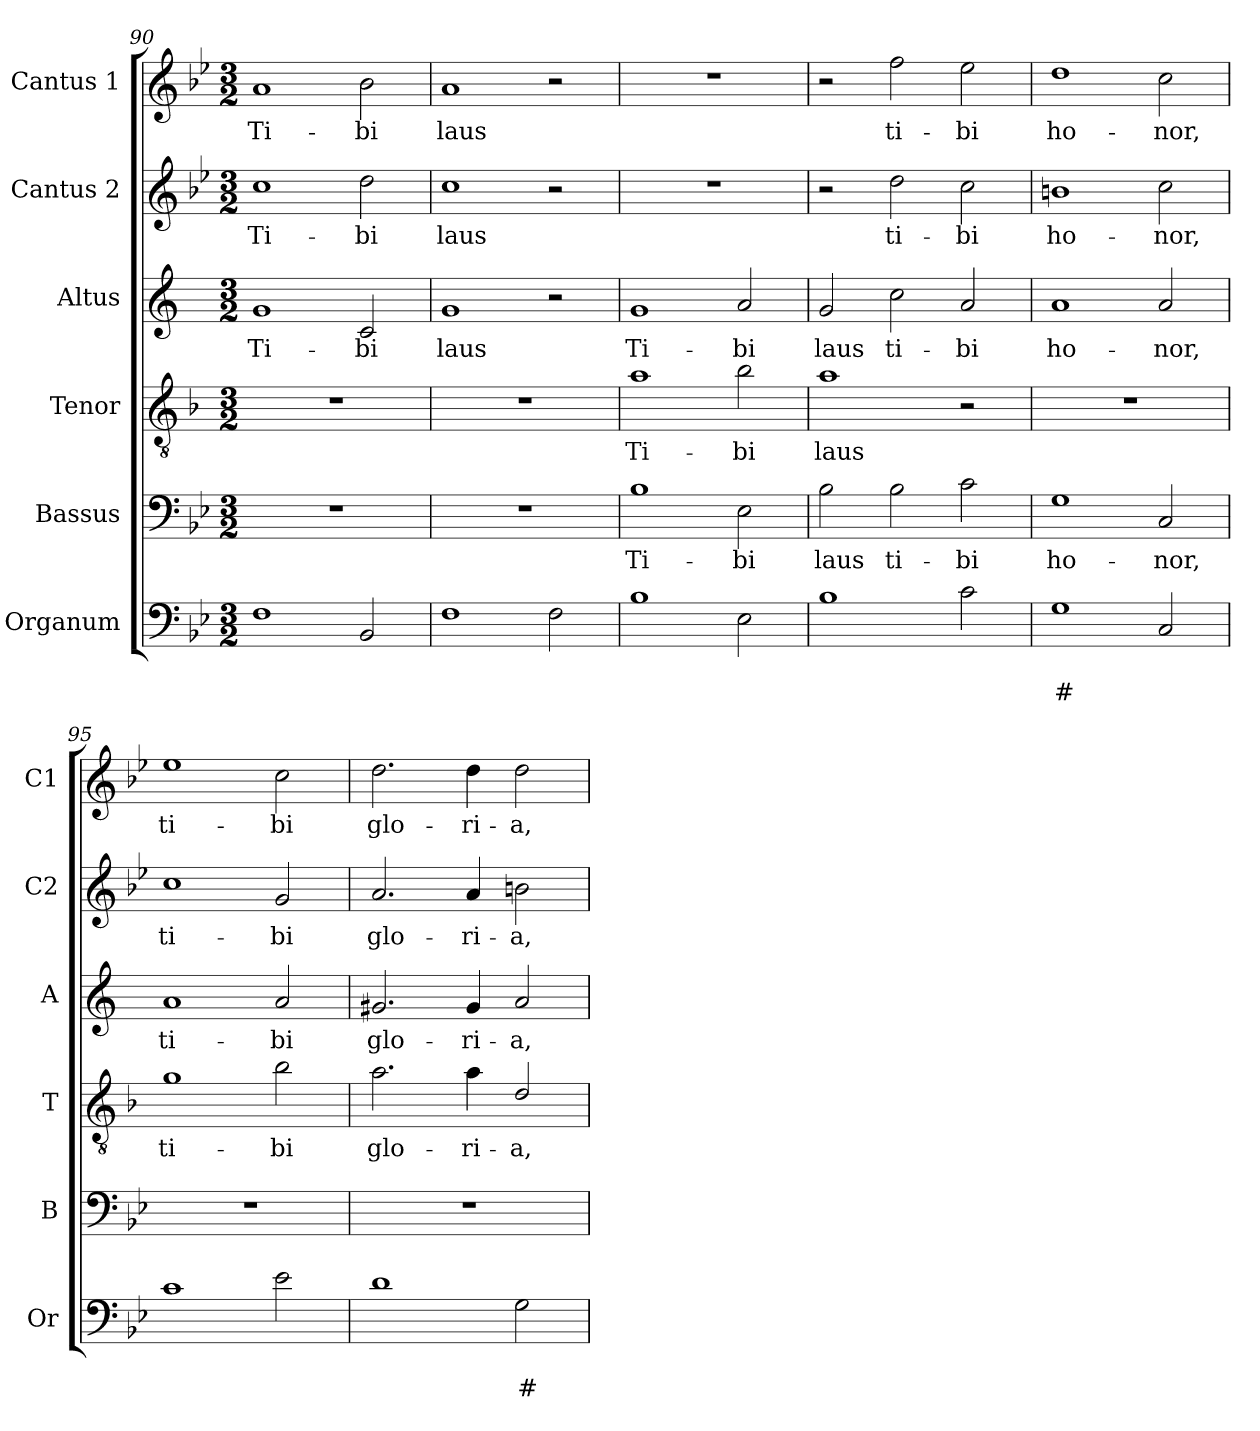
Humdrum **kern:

**kern	**text	**text	**kern	**text	**kern	**text	**kern	**text	**kern	**text	**kern	**text
*part6	*part6	*part6	*part5	*part5	*part4	*part4	*part3	*part3	*part2	*part2	*part1	*part1
*staff6	*staff6	*staff6	*staff5	*staff5	*staff4	*staff4	*staff3	*staff3	*staff2	*staff2	*staff1	*staff1
*I"Organum	*	*	*I"Bassus	*	*I"Tenor	*	*I"Altus	*	*I"Cantus 2	*	*I"Cantus 1	*
*I'Or	*	*	*I'B	*	*I'T	*	*I'A	*	*I'C2	*	*I'C1	*
*clefF4	*	*	*clefF4	*	*clefGv2	*	*clefG2	*	*clefG2	*	*clefG2	*
*	*	*	*	*	*ITrd4c7	*	*ITrd1c2	*	*	*	*	*
*k[b-e-]	*	*	*k[b-e-]	*	*k[b-e-]	*	*k[b-e-]	*	*k[b-e-]	*	*k[b-e-]	*
*B-:	*	*	*B-:	*	*B-:	*	*B-:	*	*B-:	*	*B-:	*
*M3/2	*	*	*M3/2	*	*M3/2	*	*M3/2	*	*M3/2	*	*M3/2	*
=90	=90	=90	=90	=90	=90	=90	=90	=90	=90	=90	=90	=90
!	!	!	!	!	!	!	!	!LO:LY:b	!	!LO:LY:b	!	!LO:LY:b
1F	.	.	1.r	.	1.r	.	1f	Ti-	1cc	Ti-	1a	Ti-
!	!	!	!	!	!	!	!	!LO:LY:b	!	!LO:LY:b	!	!LO:LY:b
2BB-/	.	.	.	.	.	.	2B-/	-bi	2dd\	-bi	2b-\	-bi
!!LO:LB:g=z
=91	=91	=91	=91	=91	=91	=91	=91	=91	=91	=91	=91	=91
!	!	!	!	!	!	!	!	!LO:LY:b	!	!LO:LY:b	!	!LO:LY:b
1F	.	.	1.r	.	1.r	.	1f	laus	1cc	laus	1a	laus
2F\	.	.	.	.	.	.	2r	.	2r	.	2r	.
=92	=92	=92	=92	=92	=92	=92	=92	=92	=92	=92	=92	=92
!	!	!	!	!LO:LY:b	!	!LO:LY:b	!	!LO:LY:b	!	!	!	!
1B-	.	.	1B-	Ti-	1d	Ti-	1f	Ti-	1.r	.	1.r	.
!	!	!	!	!LO:LY:b	!	!LO:LY:b	!	!LO:LY:b	!	!	!	!
2E-\	.	.	2E-\	-bi	2e-\	-bi	2g/	-bi	.	.	.	.
=93	=93	=93	=93	=93	=93	=93	=93	=93	=93	=93	=93	=93
!	!	!	!	!LO:LY:b	!	!LO:LY:b	!	!LO:LY:b	!	!	!	!
1B-	.	.	2B-\	laus	1d	laus	2f/	laus	2r	.	2r	.
!	!	!	!	!LO:LY:b	!	!	!	!LO:LY:b	!	!LO:LY:b	!	!LO:LY:b
.	.	.	2B-\	ti-	.	.	2b-\	ti-	2dd\	ti-	2ff\	ti-
!	!	!	!	!LO:LY:b	!	!	!	!LO:LY:b	!	!LO:LY:b	!	!LO:LY:b
2c\	.	.	2c\	-bi	2r	.	2g/	-bi	2cc\	-bi	2ee-\	-bi
=94	=94	=94	=94	=94	=94	=94	=94	=94	=94	=94	=94	=94
!	!	!LO:LY:b	!	!LO:LY:b	!	!	!	!LO:LY:b	!	!LO:LY:b	!	!LO:LY:b
1G	.	#	1G	ho-	1.r	.	1g	ho-	1bn	ho-	1dd	ho-
!	!	!	!	!LO:LY:b	!	!	!	!LO:LY:b	!	!LO:LY:b	!	!LO:LY:b
2C/	.	.	2C/	-nor,	.	.	2g/	-nor,	2cc\	-nor,	2cc\	-nor,
=95	=95	=95	=95	=95	=95	=95	=95	=95	=95	=95	=95	=95
!	!	!	!	!	!	!LO:LY:b	!	!LO:LY:b	!	!LO:LY:b	!	!LO:LY:b
1c	.	.	1.r	.	1c	ti-	1g	ti-	1cc	ti-	1ee-	ti-
!	!	!	!	!	!	!LO:LY:b	!	!LO:LY:b	!	!LO:LY:b	!	!LO:LY:b
2e-\	.	.	.	.	2e-\	-bi	2g/	-bi	2g/	-bi	2cc\	-bi
=96	=96	=96	=96	=96	=96	=96	=96	=96	=96	=96	=96	=96
!	!	!	!	!	!	!LO:LY:b	!	!LO:LY:b	!	!LO:LY:b	!	!LO:LY:b
1d	.	.	1.r	.	2.d\	glo-	2.f#X/	glo-	2.a/	glo-	2.dd\	glo-
!	!	!	!	!	!	!LO:LY:b	!	!LO:LY:b	!	!LO:LY:b	!	!LO:LY:b
.	.	.	.	.	4d\	-ri-	4f#/	-ri-	4a/	-ri-	4dd\	-ri-
!	!	!LO:LY:b	!	!	!	!LO:LY:b	!	!LO:LY:b	!	!LO:LY:b	!	!LO:LY:b
2G\	.	#	.	.	2G/	-a,	2g/	-a,	2bn\	-a,	2dd\	-a,
=	=	=	=	=	=	=	=	=	=	=	=	=
*-	*-	*-	*-	*-	*-	*-	*-	*-	*-	*-	*-	*-
